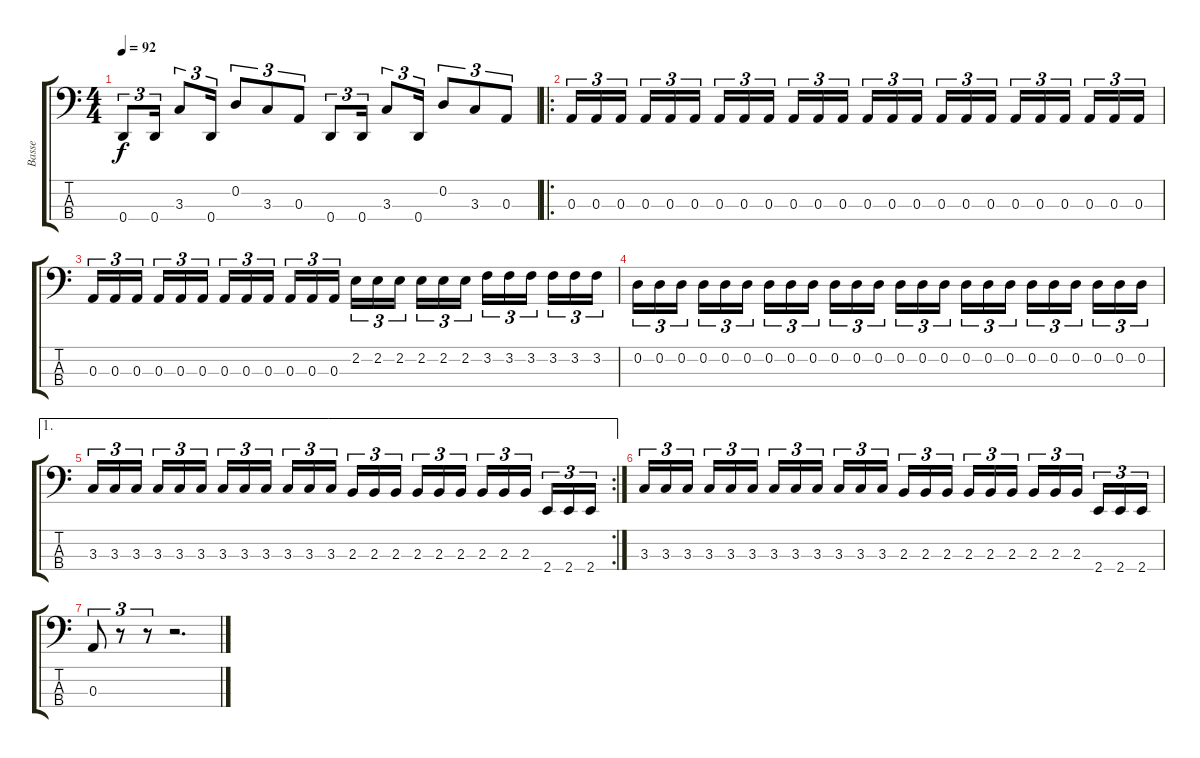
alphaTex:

\track ("Basse" "Basse") {instrument electricbassfinger}
\staff {score tabs}
\tuning (G2 D2 A1 D1) {hide}
\ts (4 4)
\tempo 92
\clef f4
\ks c
0.4.8{tu (3 2) dy f} 0.4.16{tu (3 2)} 3.3.8{tu (3 2)} 0.4.16{tu (3 2)} 0.2.8{tu (3 2)} 3.3.8{tu (3 2)} 0.3.8{tu (3 2)} 0.4.8{tu (3 2)} 0.4.16{tu (3 2)} 3.3.8{tu (3 2)} 0.4.16{tu (3 2)} 0.2.8{tu (3 2)} 3.3.8{tu (3 2)} 0.3.8{tu (3 2)} |
\ro
0.3.16{tu (3 2)} 0.3.16{tu (3 2)} 0.3.16{tu (3 2)} 0.3.16{tu (3 2)} 0.3.16{tu (3 2)} 0.3.16{tu (3 2)} 0.3.16{tu (3 2)} 0.3.16{tu (3 2)} 0.3.16{tu (3 2)} 0.3.16{tu (3 2)} 0.3.16{tu (3 2)} 0.3.16{tu (3 2)} 0.3.16{tu (3 2)} 0.3.16{tu (3 2)} 0.3.16{tu (3 2)} 0.3.16{tu (3 2)} 0.3.16{tu (3 2)} 0.3.16{tu (3 2)} 0.3.16{tu (3 2)} 0.3.16{tu (3 2)} 0.3.16{tu (3 2)} 0.3.16{tu (3 2)} 0.3.16{tu (3 2)} 0.3.16{tu (3 2)} |
0.3.16{tu (3 2)} 0.3.16{tu (3 2)} 0.3.16{tu (3 2)} 0.3.16{tu (3 2)} 0.3.16{tu (3 2)} 0.3.16{tu (3 2)} 0.3.16{tu (3 2)} 0.3.16{tu (3 2)} 0.3.16{tu (3 2)} 0.3.16{tu (3 2)} 0.3.16{tu (3 2)} 0.3.16{tu (3 2)} 2.2.16{tu (3 2)} 2.2.16{tu (3 2)} 2.2.16{tu (3 2)} 2.2.16{tu (3 2)} 2.2.16{tu (3 2)} 2.2.16{tu (3 2)} 3.2.16{tu (3 2)} 3.2.16{tu (3 2)} 3.2.16{tu (3 2)} 3.2.16{tu (3 2)} 3.2.16{tu (3 2)} 3.2.16{tu (3 2)} |
0.2.16{tu (3 2)} 0.2.16{tu (3 2)} 0.2.16{tu (3 2)} 0.2.16{tu (3 2)} 0.2.16{tu (3 2)} 0.2.16{tu (3 2)} 0.2.16{tu (3 2)} 0.2.16{tu (3 2)} 0.2.16{tu (3 2)} 0.2.16{tu (3 2)} 0.2.16{tu (3 2)} 0.2.16{tu (3 2)} 0.2.16{tu (3 2)} 0.2.16{tu (3 2)} 0.2.16{tu (3 2)} 0.2.16{tu (3 2)} 0.2.16{tu (3 2)} 0.2.16{tu (3 2)} 0.2.16{tu (3 2)} 0.2.16{tu (3 2)} 0.2.16{tu (3 2)} 0.2.16{tu (3 2)} 0.2.16{tu (3 2)} 0.2.16{tu (3 2)} |
\ae 1
\rc 2
3.3.16{tu (3 2)} 3.3.16{tu (3 2)} 3.3.16{tu (3 2)} 3.3.16{tu (3 2)} 3.3.16{tu (3 2)} 3.3.16{tu (3 2)} 3.3.16{tu (3 2)} 3.3.16{tu (3 2)} 3.3.16{tu (3 2)} 3.3.16{tu (3 2)} 3.3.16{tu (3 2)} 3.3.16{tu (3 2)} 2.3.16{tu (3 2)} 2.3.16{tu (3 2)} 2.3.16{tu (3 2)} 2.3.16{tu (3 2)} 2.3.16{tu (3 2)} 2.3.16{tu (3 2)} 2.3.16{tu (3 2)} 2.3.16{tu (3 2)} 2.3.16{tu (3 2)} 2.4.16{tu (3 2)} 2.4.16{tu (3 2)} 2.4.16{tu (3 2)} |
3.3.16{tu (3 2)} 3.3.16{tu (3 2)} 3.3.16{tu (3 2)} 3.3.16{tu (3 2)} 3.3.16{tu (3 2)} 3.3.16{tu (3 2)} 3.3.16{tu (3 2)} 3.3.16{tu (3 2)} 3.3.16{tu (3 2)} 3.3.16{tu (3 2)} 3.3.16{tu (3 2)} 3.3.16{tu (3 2)} 2.3.16{tu (3 2)} 2.3.16{tu (3 2)} 2.3.16{tu (3 2)} 2.3.16{tu (3 2)} 2.3.16{tu (3 2)} 2.3.16{tu (3 2)} 2.3.16{tu (3 2)} 2.3.16{tu (3 2)} 2.3.16{tu (3 2)} 2.4.16{tu (3 2)} 2.4.16{tu (3 2)} 2.4.16{tu (3 2)} |
0.3.8{tu (3 2)} r.8{tu (3 2)} r.8{tu (3 2)} r.2{d}
